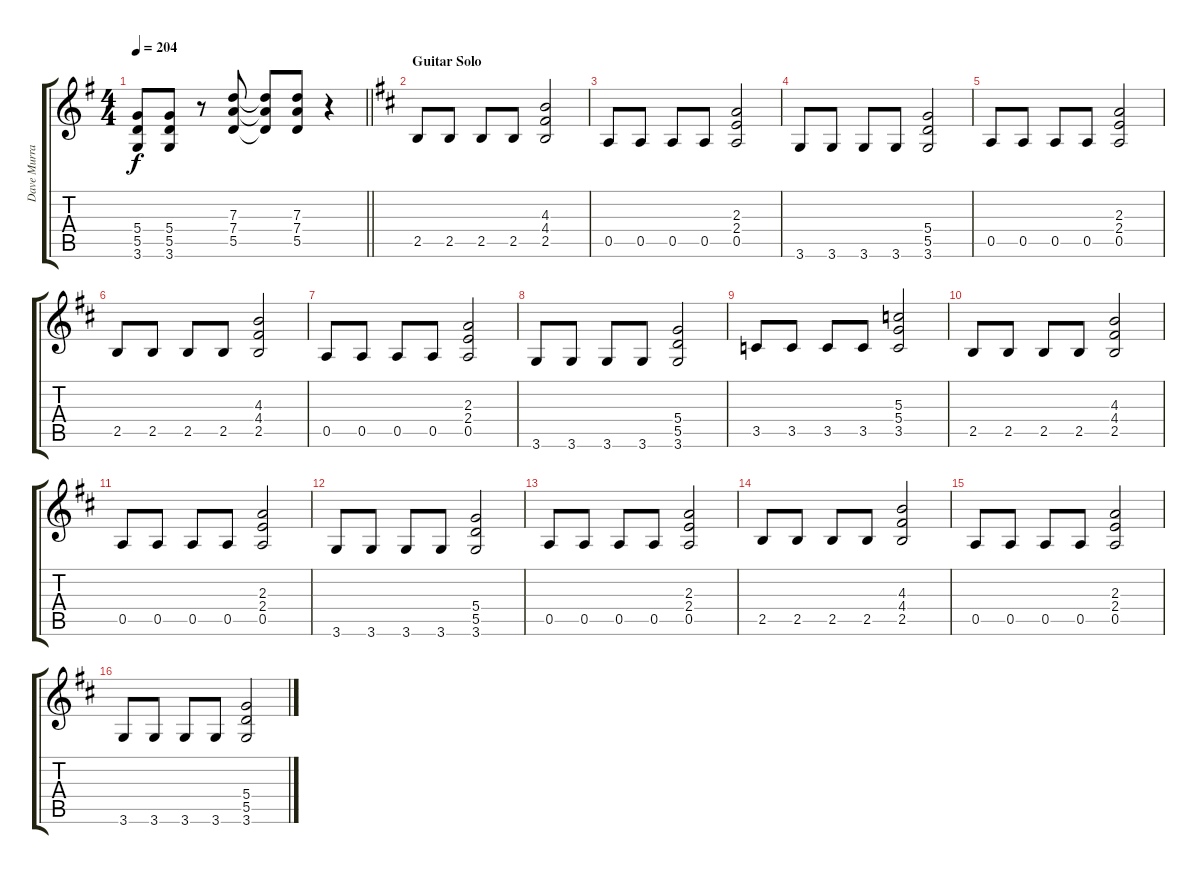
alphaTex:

\track ("Dave Murray (Guitar)" "Dave Murra") {instrument distortionguitar}
\staff {score tabs}
\tuning (E4 B3 G3 D3 A2 E2) {hide}
\ts (4 4)
\tempo 204
\clef g2
\barLineRight lightlight
\ks eminor
(5.4{t} 5.5{t} 3.6{t}).8{dy f} (5.4 5.5 3.6).8 r.8 (7.3 7.4 5.5).8 (7.3{t} 7.4{t} 5.5{t}).8 (7.3 7.4 5.5).8 r.4 |
\section ("" "Guitar Solo")
\ks bminor
2.5.8 2.5.8 2.5.8 2.5.8 (4.3 4.4 2.5).2 |
0.5.8 0.5.8 0.5.8 0.5.8 (2.3 2.4 0.5).2 |
3.6.8 3.6.8 3.6.8 3.6.8 (5.4 5.5 3.6).2 |
0.5.8 0.5.8 0.5.8 0.5.8 (2.3 2.4 0.5).2 |
2.5.8 2.5.8 2.5.8 2.5.8 (4.3 4.4 2.5).2 |
0.5.8 0.5.8 0.5.8 0.5.8 (2.3 2.4 0.5).2 |
3.6.8 3.6.8 3.6.8 3.6.8 (5.4 5.5 3.6).2 |
3.5.8 3.5.8 3.5.8 3.5.8 (5.3 5.4 3.5).2 |
2.5.8 2.5.8 2.5.8 2.5.8 (4.3 4.4 2.5).2 |
0.5.8 0.5.8 0.5.8 0.5.8 (2.3 2.4 0.5).2 |
3.6.8 3.6.8 3.6.8 3.6.8 (5.4 5.5 3.6).2 |
0.5.8 0.5.8 0.5.8 0.5.8 (2.3 2.4 0.5).2 |
2.5.8 2.5.8 2.5.8 2.5.8 (4.3 4.4 2.5).2 |
0.5.8 0.5.8 0.5.8 0.5.8 (2.3 2.4 0.5).2 |
3.6.8 3.6.8 3.6.8 3.6.8 (5.4 5.5 3.6).2
